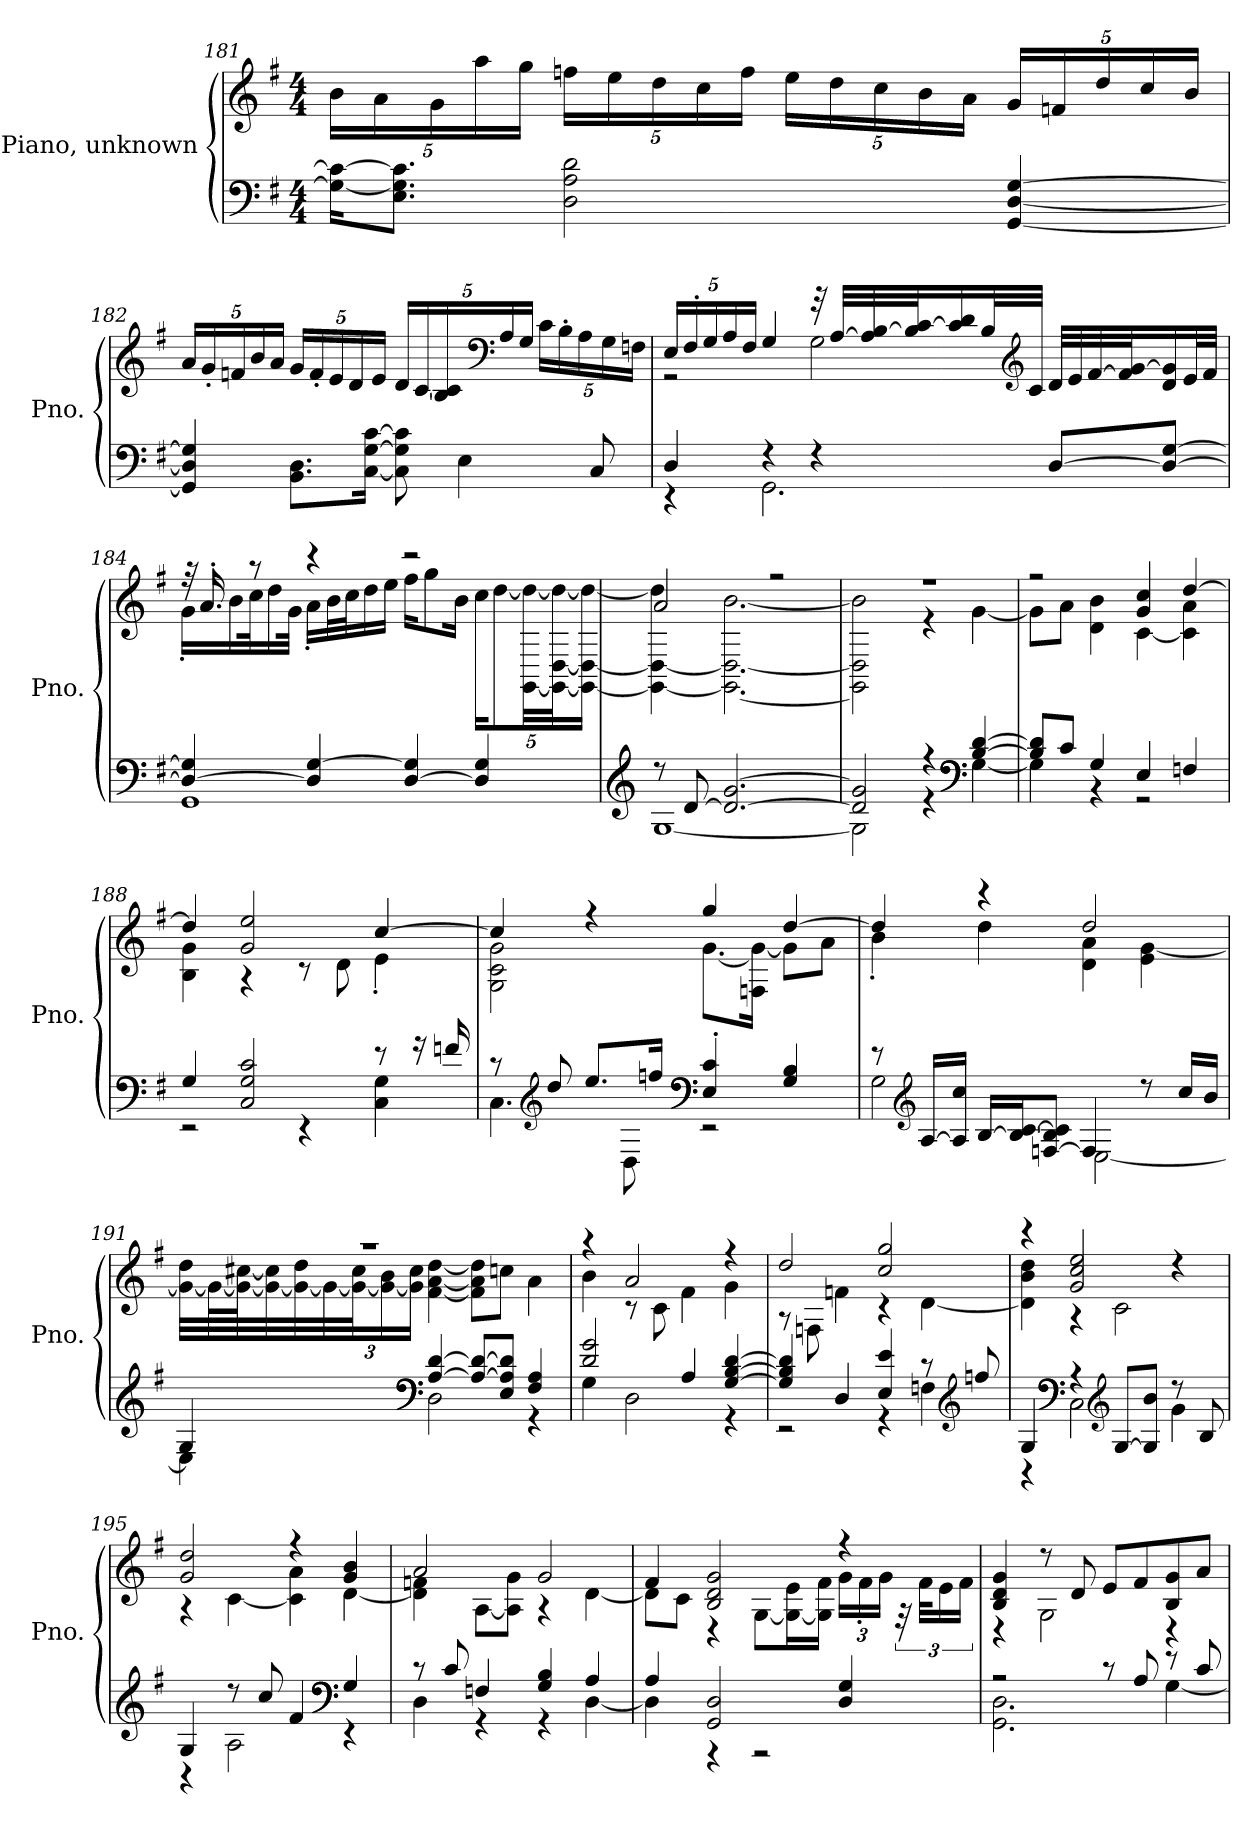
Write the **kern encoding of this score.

**kern	**kern
*part1	*part1
*staff2	*staff1
*I"Piano, unknown	*
*I'Pno.	*
!!LO:LB:g=z
*clefF4	*clefG2
*k[f#]	*k[f#]
*M4/4	*M4/4
*	*Xbrackettup
=181	=181
16G\_ 16c\_KL	20b\LL
.	20a\
8.E\ 8.G\] 8.c\]J	.
.	20g\
.	20aa\
.	20gg\JJ
2D\ 2A\ 2d\	20ffn\LL
.	20ee\
.	20dd\
.	20cc\
.	20ff\JJ
.	20ee\LL
.	20dd\
.	20cc\
.	20b\
.	20a\JJ
[4GG/ [4D/ [4G/	20g/LL
.	20fn/
.	20dd/
.	20cc/
.	20b/JJ
=182	=182
4GG/] 4D/] 4G/]	20a/LL
.	20g'/
.	20fn/
.	20b/
.	20a/JJ
8.BB\ 8.D\L	20g/LL
.	20f'/
.	20e/
.	20d/
[16C\ [16G\ [16c\Jk	.
.	20e/JJ
8C\] 8G\] 8c\]	20d/LL
.	[20c/
.	20B/ 20c/]
4E\	.
*	*clefF4
.	20A/
.	20G/JJ
.	20c\LL
.	20B'\
.	20A\
8C/	.
.	20G\
.	20Fn\JJ
!!LO:LB:g=z
=183	=183
*^	*^
4D/	4r	20E/LL	2r
.	.	20F#'/	.
.	.	20G/	.
.	.	20A/	.
.	.	20F#/JJ	.
4r	2.GG\	4G/	.
4r	.	32r	2G\
.	.	[32A/LLL	.
.	.	32A/] [32B/	.
.	.	32B/] [32c/J	.
.	.	16c/] 16d/	.
.	.	32B/L	.
*	*	*clefG2	*
.	.	32c/JJJ	.
[8D/L	.	32d/LLL	.
.	.	32e/	.
.	.	[32f#/	.
.	.	32f#/] [32g/J	.
8D/_ [8G/J	.	16d/ 16g/]	.
.	.	32e/L	.
.	.	32f#/JJJ	.
!!LO:LB:g=z	!!
=184	=184	=184	=184
4D/_ 4G/]	1GG	32r	16g'\LL
.	.	16.a'/	.
.	.	.	16b\
.	.	8r	32cc\K
.	.	.	16dd\
.	.	.	32g\JJk
4D/] [4G/	.	4r	16a'\LL
.	.	.	32b\L
.	.	.	32cc\J
.	.	.	16dd\
.	.	.	16ee\JJ
[4D/ 4G/]	.	2r	16ff#\KL
.	.	.	8gg\
.	.	.	16b\Jk
4D/] 4G/	.	.	20cc\KL
.	.	.	[10dd\
.	.	.	[40GG\ 40dd\_LL
.	.	.	40GG\_ [40D\ 40dd\_J
.	.	.	20GG\_ 20D\_ 20dd\_JJ
=185	=185	=185	=185
*clefG2	*	*	*
8r	[1G	2a/	4GG\_ 4D\_ 4dd\]
[8d/	.	.	.
2.d/_ [2.g/	.	.	2.GG\_ 2.D\_ [2.b\
.	.	2r	.
=186	=186	=186	=186
2d/] 2g/]	2G\]	1r	2GG\] 2D\] 2b\]
4r	4r	.	4r
*clefF4	*	*	*
[4B/ [4d/	[4G\	.	[4g\
=187	=187	=187	=187
8B/] 8d/]L	4G\]	2r	8g\L]
8c/J	.	.	8a\J
4G/	4r	.	4d\ 4b\
4E/	2r	4g/ 4cc/	[4c\
4Fn/	.	[4dd/	4c\] 4a\
!!LO:LB:g=z	!!
=188	=188	=188	=188
4G/	2r	4dd/]	4B\ 4g\
2C/ 2G/ 2c/	.	2g/ 2ee/	4r
.	4r	.	8r
.	.	.	8d\
8r	4C\ 4G\	[4cc/	4e'\
16r	.	.	.
16fn/	.	.	.
=189	=189	=189	=189
8r	4.C\	4cc/]	2G\ 2c\ 2g\
*clefG2	*	*	*
8dd/	.	.	.
8.ee/L	.	4r	.
.	8D\	.	.
16ffn/Jk	.	.	.
*clefF4	*	*	*
4E/' 4c/'	2r	4gg/	[8.g\L
.	.	.	16Fn\ 16g\_Jk
4G/ 4B/	.	[4dd/	8g\L]
.	.	.	8a\J
=190	=190	=190	=190
8r	2G\	4dd/]	4b'\
*clefG2	*	*	*
[16A/LL	.	.	.
16A/] 16cc/JJ	.	.	.
[16B/LL	.	4r	4dd\
16B/_ [16c/J	.	.	.
[8Fn/ 8B/] 8c/]J	.	.	.
4F/]	[2E\	2dd/	4d\ 4a\
8r	.	.	4e\ [4g\
16cc/LL	.	.	.
16b/JJ	.	.	.
!!LO:LB:g=z	!!
=191	=191	=191	=191
4G/	4E\]	1r	32g\_ 32dd\LLL
.	.	.	64g\L_
.	.	.	64g\_ [64cc#X\J
.	.	.	32g\_ 32cc#\]
.	.	.	32g\_ 32dd\
.	.	.	48g\_
.	.	.	48g\_ 48cc#\J
.	.	.	24g\_ 24b\
.	.	.	24g\] 24cc#\JJ
*clefF4	*	*	*
[4A/ [4d/	2D\	.	[4f#\ [4a\ [4dd\
8A/_ 8d/_L	.	.	8f#\] 8a\] 8dd\]L
8E/ 8A/] 8d/]J	.	.	8ccn\J
4F#/ 4A/	4r	.	4a\
=192	=192	=192	=192
2d/ 2g/	4G\	4r	4b\
.	2D\	2a/	8r
.	.	.	8c\
4A/	.	.	4f#\
[4G/ [4B/ [4d/	4r	4r	4g\
=193	=193	=193	=193
4G/] 4B/] 4d/]	2r	2dd/	8r
.	.	.	8Fn\
4D/	.	.	4fn\
4E/ 4e/	4r	2cc/ 2gg/	4r
8r	4Fn\	.	[4d\
*clefG2	*	*	*
8ffn/	.	.	.
!!LO:PB:g=z	!!
=194	=194	=194	=194
4G/	4r	4r	4d\] 4b\ 4dd\
*clefF4	*	*	*
4r	2C\	2g/ 2cc/ 2ee/	4r
*clefG2	*	*	*
[8G/L	.	.	2c\
8G/] 8b/J	.	.	.
8r	4g\	4r	.
8B/	.	.	.
=195	=195	=195	=195
4G/	4r	2g/ 2dd/	4r
8r	2A\	.	[4c\
8cc/	.	.	.
4f#/	.	4r	4c\] 4a\
*clefF4	*	*	*
4G/	4r	4g/ 4b/	[4d\
=196	=196	=196	=196
8r	4D\	2a/	4d\] 4fn\
8c/	.	.	.
4Fn/	4r	.	[8A\L
.	.	.	8A\] 8g\J
4G/ 4B/	4r	2g/	4r
4A/	[4D\	.	[4d\
=197	=197	=197	=197
4A/	4D\]	4f#/	8d\L]
.	.	.	8c\J
2GG/ 2D/	4r	2B/ 2d/ 2g/	4r
.	2r	.	[8G\L
.	.	.	16G\_ 16e\L
.	.	.	16G\] 16f#\JJ
4D/ 4G/	.	4r	24g\LL
.	.	.	24f#'\
.	.	.	24g\JJ
*	*	*	*brackettup
.	.	.	48r
.	.	.	48f#\KLL
.	.	.	24e\
.	.	.	24f#\JJ
!!LO:LB:g=z	!!
=198	=198	=198	=198
2r	2.GG\ 2.D\	4B/ 4d/ 4g/	4r
.	.	8r	2G\
.	.	8d/	.
8r	.	8e/L	.
8A/	.	8f#/	.
8r	[4G\	8B/ 8g/	4r
8c/	.	8a/J	.
*v	*v	*	*
*	*v	*v
=	=
*-	*-
